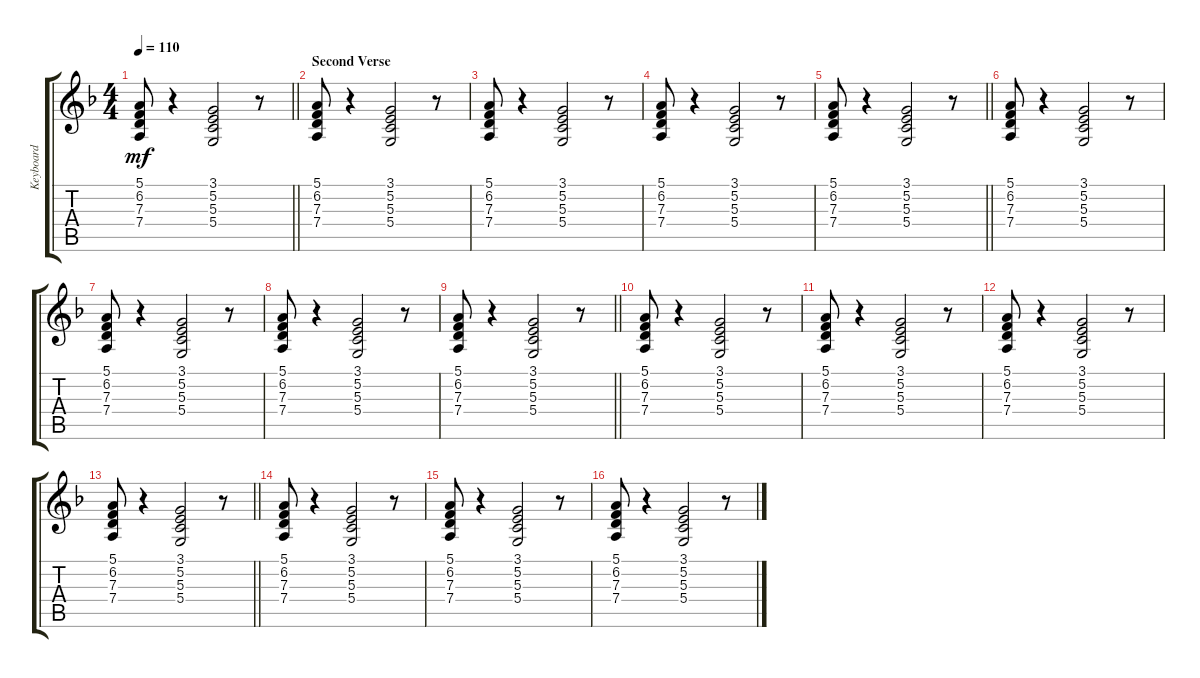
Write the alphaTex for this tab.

\track ("Keyboard" "Keyboard") {instrument electricpiano2}
\staff {score tabs}
\tuning (E4 B3 G3 D3 A2 E2) {hide}
\ts (4 4)
\tempo 110
\clef g2
\barLineRight lightlight
\ks dminor
(5.1 6.2 7.3 7.4).8{dy mf} r.4 (3.1 5.2 5.3 5.4).2 r.8 |
\section ("" "Second Verse")
(5.1 6.2 7.3 7.4).8 r.4 (3.1 5.2 5.3 5.4).2 r.8 |
(5.1 6.2 7.3 7.4).8 r.4 (3.1 5.2 5.3 5.4).2 r.8 |
(5.1 6.2 7.3 7.4).8 r.4 (3.1 5.2 5.3 5.4).2 r.8 |
\barLineRight lightlight
(5.1 6.2 7.3 7.4).8 r.4 (3.1 5.2 5.3 5.4).2 r.8 |
(5.1 6.2 7.3 7.4).8 r.4 (3.1 5.2 5.3 5.4).2 r.8 |
(5.1 6.2 7.3 7.4).8 r.4 (3.1 5.2 5.3 5.4).2 r.8 |
(5.1 6.2 7.3 7.4).8 r.4 (3.1 5.2 5.3 5.4).2 r.8 |
\barLineRight lightlight
(5.1 6.2 7.3 7.4).8 r.4 (3.1 5.2 5.3 5.4).2 r.8 |
(5.1 6.2 7.3 7.4).8 r.4 (3.1 5.2 5.3 5.4).2 r.8 |
(5.1 6.2 7.3 7.4).8 r.4 (3.1 5.2 5.3 5.4).2 r.8 |
(5.1 6.2 7.3 7.4).8 r.4 (3.1 5.2 5.3 5.4).2 r.8 |
\barLineRight lightlight
(5.1 6.2 7.3 7.4).8 r.4 (3.1 5.2 5.3 5.4).2 r.8 |
(5.1 6.2 7.3 7.4).8 r.4 (3.1 5.2 5.3 5.4).2 r.8 |
(5.1 6.2 7.3 7.4).8 r.4 (3.1 5.2 5.3 5.4).2 r.8 |
(5.1 6.2 7.3 7.4).8 r.4 (3.1 5.2 5.3 5.4).2 r.8
